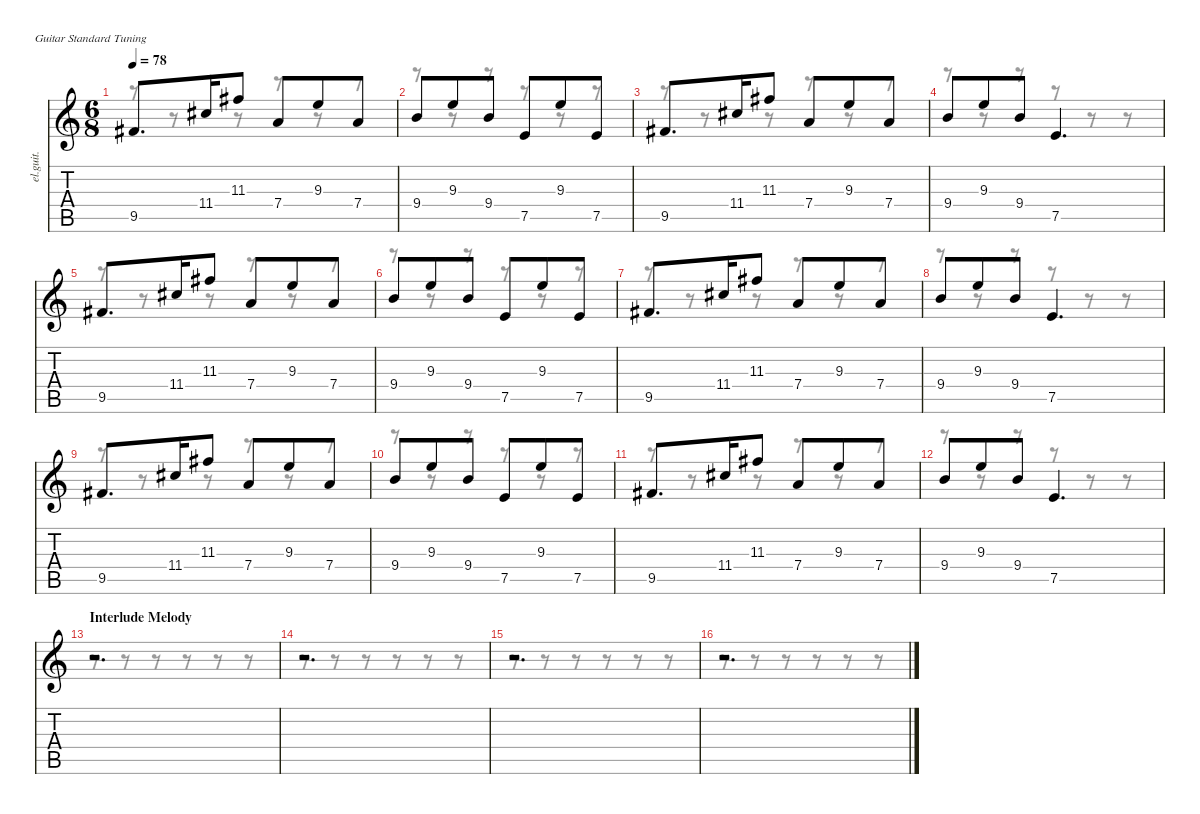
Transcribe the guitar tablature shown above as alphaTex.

\defaultSystemsLayout 4
\hideDynamics
\bracketExtendMode nobrackets
\track ("Interlude Guitar I" "el.guit.") {instrument electricguitarclean}
\staff {score tabs}
\tuning (E4 B3 G3 D3 A2 E2)
\voice
\ts (6 8)
\tempo 78
\clef g2
\ks c
9.5{acc #}.8{d dy f beam Up} 11.4{acc #}.16{beam Up} 11.3{acc #}.8{beam Up} 7.4.8{beam Up} 9.3.8{beam Up} 7.4.8{beam Up} |
9.4.8{beam Up} 9.3.8{beam Up} 9.4.8{beam Up} 7.5.8{beam Up} 9.3.8{beam Up} 7.5.8{beam Up} |
9.5{acc #}.8{d beam Up} 11.4{acc #}.16{beam Up} 11.3{acc #}.8{beam Up} 7.4.8{beam Up} 9.3.8{beam Up} 7.4.8{beam Up} |
9.4.8{beam Up} 9.3.8{beam Up} 9.4.8{beam Up} 7.5.4{d beam Up} |
9.5{acc #}.8{d beam Up} 11.4{acc #}.16{beam Up} 11.3{acc #}.8{beam Up} 7.4.8{beam Up} 9.3.8{beam Up} 7.4.8{beam Up} |
9.4.8{beam Up} 9.3.8{beam Up} 9.4.8{beam Up} 7.5.8{beam Up} 9.3.8{beam Up} 7.5.8{beam Up} |
9.5{acc #}.8{d beam Up} 11.4{acc #}.16{beam Up} 11.3{acc #}.8{beam Up} 7.4.8{beam Up} 9.3.8{beam Up} 7.4.8{beam Up} |
9.4.8{beam Up} 9.3.8{beam Up} 9.4.8{beam Up} 7.5.4{d beam Up} |
9.5{acc #}.8{d beam Up} 11.4{acc #}.16{beam Up} 11.3{acc #}.8{beam Up} 7.4.8{beam Up} 9.3.8{beam Up} 7.4.8{beam Up} |
9.4.8{beam Up} 9.3.8{beam Up} 9.4.8{beam Up} 7.5.8{beam Up} 9.3.8{beam Up} 7.5.8{beam Up} |
9.5{acc #}.8{d beam Up} 11.4{acc #}.16{beam Up} 11.3{acc #}.8{beam Up} 7.4.8{beam Up} 9.3.8{beam Up} 7.4.8{beam Up} |
9.4.8{beam Up} 9.3.8{beam Up} 9.4.8{beam Up} 7.5.4{d beam Up} |
\section ("" "Interlude Melody")
r.2{d beam Up} |
r.2{d beam Up} |
r.2{d beam Up} |
r.2{d beam Up}
\voice
\clef g2
\ottava regular
\simile none
\ks c
r.8{dy mf beam Down} r.8{beam Down} r.8{beam Down} r.8{beam Down} r.8{beam Down} r.8{beam Down} |
r.8{beam Down} r.8{beam Down} r.8{beam Down} r.8{beam Down} r.8{beam Down} r.8{beam Down} |
r.8{beam Down} r.8{beam Down} r.8{beam Down} r.8{beam Down} r.8{beam Down} r.8{beam Down} |
r.8{beam Down} r.8{beam Down} r.8{beam Down} r.8{beam Down} r.8{beam Down} r.8{beam Down} |
r.8{beam Down} r.8{beam Down} r.8{beam Down} r.8{beam Down} r.8{beam Down} r.8{beam Down} |
r.8{beam Down} r.8{beam Down} r.8{beam Down} r.8{beam Down} r.8{beam Down} r.8{beam Down} |
r.8{beam Down} r.8{beam Down} r.8{beam Down} r.8{beam Down} r.8{beam Down} r.8{beam Down} |
r.8{beam Down} r.8{beam Down} r.8{beam Down} r.8{beam Down} r.8{beam Down} r.8{beam Down} |
r.8{beam Down} r.8{beam Down} r.8{beam Down} r.8{beam Down} r.8{beam Down} r.8{beam Down} |
r.8{beam Down} r.8{beam Down} r.8{beam Down} r.8{beam Down} r.8{beam Down} r.8{beam Down} |
r.8{beam Down} r.8{beam Down} r.8{beam Down} r.8{beam Down} r.8{beam Down} r.8{beam Down} |
r.8{beam Down} r.8{beam Down} r.8{beam Down} r.8{beam Down} r.8{beam Down} r.8{beam Down} |
r.8{beam Down} r.8{beam Down} r.8{beam Down} r.8{beam Down} r.8{beam Down} r.8{beam Down} |
r.8{beam Down} r.8{beam Down} r.8{beam Down} r.8{beam Down} r.8{beam Down} r.8{beam Down} |
r.8{beam Down} r.8{beam Down} r.8{beam Down} r.8{beam Down} r.8{beam Down} r.8{beam Down} |
r.8{beam Down} r.8{beam Down} r.8{beam Down} r.8{beam Down} r.8{beam Down} r.8{beam Down}
